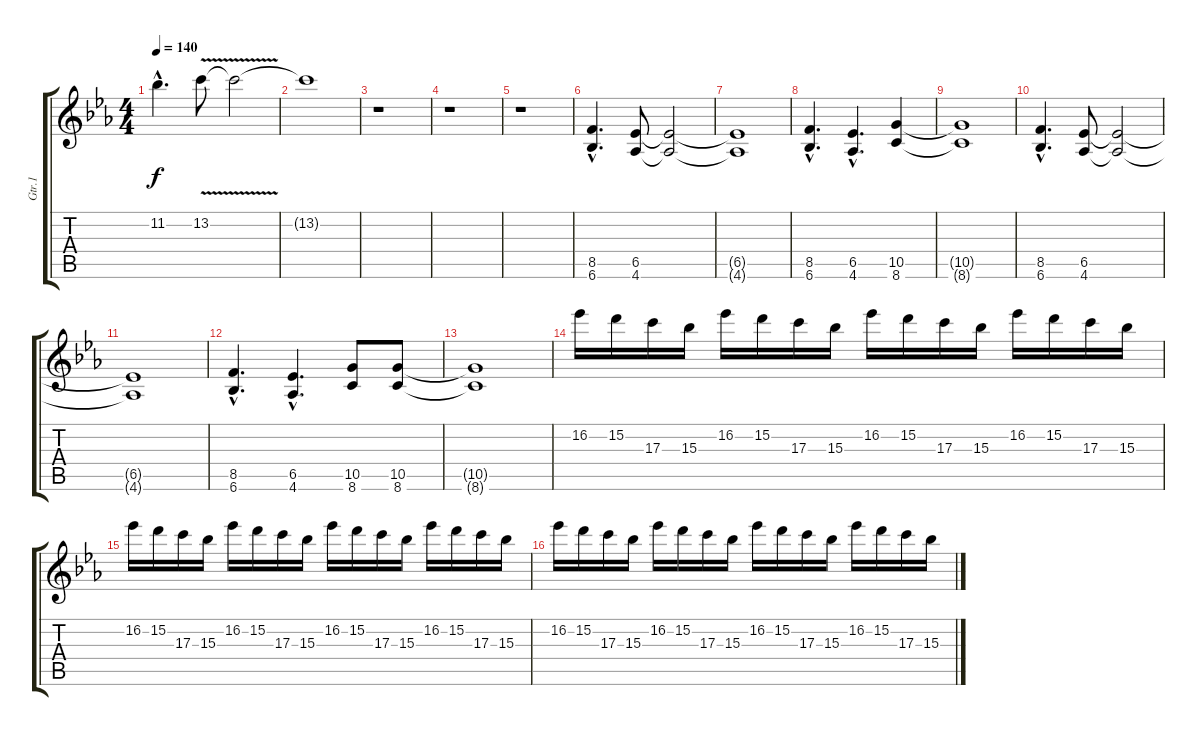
\track ("Gtr.1" "Gtr.1") {instrument distortionguitar}
\staff {score tabs}
\tuning (E4 B3 G3 D3 A2 E2) {hide}
\ts (4 4)
\tempo 140
\clef g2
\ks eb
11.2{hac}.4{d dy f} 13.2{v}.8 13.2{t}.2 |
13.2{t}.1 |
r.1 |
r.1 |
r.1 |
(8.5{hac} 6.6{hac}).4{d} (6.5 4.6).8 (6.5{t} 4.6{t}).2 |
(6.5{t} 4.6{t}).1 |
(8.5{hac} 6.6{hac}).4{d} (6.5{hac} 4.6{hac}).4{d} (10.5 8.6).4 |
(10.5{t} 8.6{t}).1 |
(8.5{hac} 6.6{hac}).4{d} (6.5 4.6).8 (6.5{t} 4.6{t}).2 |
(6.5{t} 4.6{t}).1 |
(8.5{hac} 6.6{hac}).4{d} (6.5{hac} 4.6{hac}).4{d} (10.5 8.6).8 (10.5 8.6).8 |
(10.5{t} 8.6{t}).1 |
16.2.16 15.2.16 17.3.16 15.3.16 16.2.16 15.2.16 17.3.16 15.3.16 16.2.16 15.2.16 17.3.16 15.3.16 16.2.16 15.2.16 17.3.16 15.3.16 |
16.2.16 15.2.16 17.3.16 15.3.16 16.2.16 15.2.16 17.3.16 15.3.16 16.2.16 15.2.16 17.3.16 15.3.16 16.2.16 15.2.16 17.3.16 15.3.16 |
16.2.16 15.2.16 17.3.16 15.3.16 16.2.16 15.2.16 17.3.16 15.3.16 16.2.16 15.2.16 17.3.16 15.3.16 16.2.16 15.2.16 17.3.16 15.3.16
